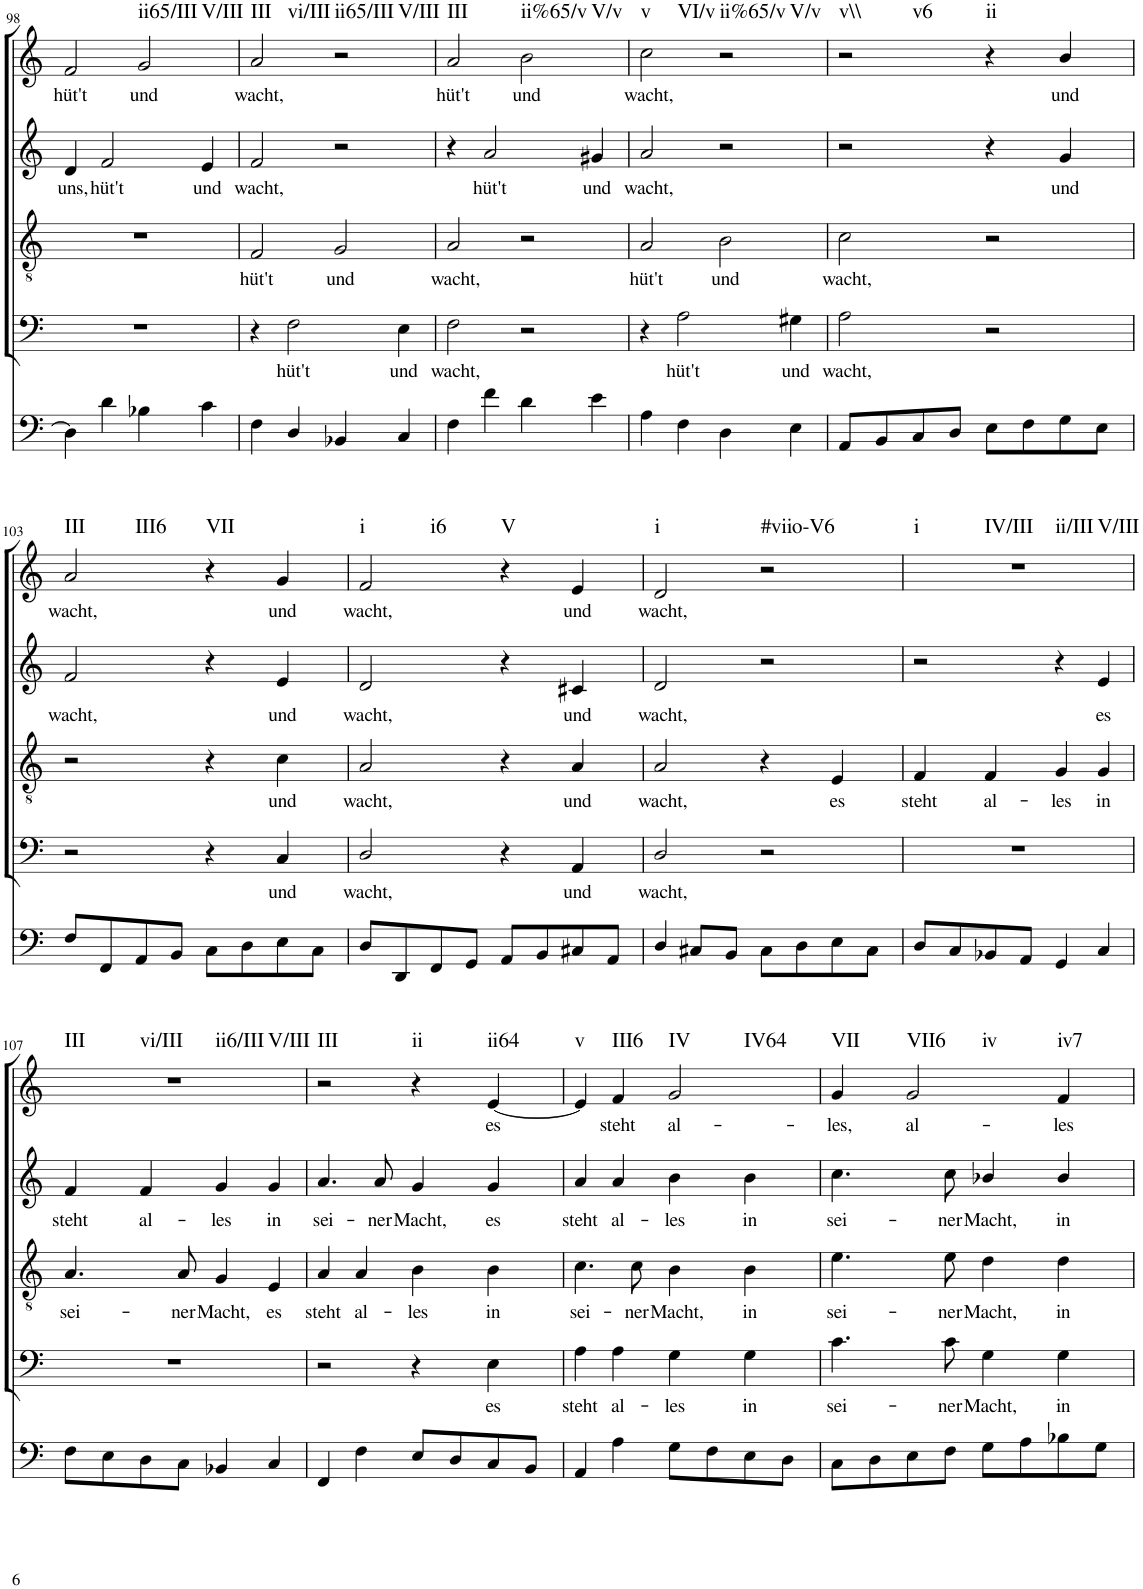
**kern	**kern	**text	**kern	**text	**kern	**text	**kern	**text	**harte
*part5	*part4	*part4	*part3	*part3	*part2	*part2	*part1	*part1	*part1
*staff5	*staff4	*staff4	*staff3	*staff3	*staff2	*staff2	*staff1	*staff1	*
*I"Continuo	*I"Bass	*	*I"Tenor	*	*I"Soprano II	*	*I"Soprano I	*	*
!!LO:PB:g=z
*clefF4	*clefF4	*	*clefGv2	*	*clefG2	*	*clefG2	*	*
*k[]	*k[]	*	*k[]	*	*k[]	*	*k[]	*	*
*M4/4	*M4/4	*	*M4/4	*	*M4/4	*	*M4/4	*	*
=98	=98	=98	=98	=98	=98	=98	=98	=98	=98
!	!	!	!	!	!	!LO:LY:b	!	!LO:LY:b	!
4D\]	1r	.	1r	.	4d/	uns,	2f/	hüt't	.
!	!	!	!	!	!	!LO:LY:b	!	!	!
4d\	.	.	.	.	2f/	hüt't	.	.	.
!	!	!	!	!	!	!	!	!LO:LY:b	!LO:H:n=1:kt=ii65/III
!	!	!	!	!	!	!	!	!	!LO:H:n=2:kt=V/III
4B-X\	.	.	.	.	.	.	2g/	und	N N
!	!	!	!	!	!	!LO:LY:b	!	!	!
4c\	.	.	.	.	4e/	und	.	.	.
=99	=99	=99	=99	=99	=99	=99	=99	=99	=99
!	!	!	!	!LO:LY:b	!	!LO:LY:b	!	!LO:LY:b	!LO:H:n=1:kt=III
!	!	!	!	!	!	!	!	!	!LO:H:n=2:kt=vi/III
4F\	4r	.	2F/	hüt't	2f/	wacht,	2a/	wacht,	N N
!	!	!LO:LY:b	!	!	!	!	!	!	!
4D/	2F\	hüt't	.	.	.	.	.	.	.
!	!	!	!	!LO:LY:b	!	!	!	!	!LO:H:n=1:kt=ii65/III
!	!	!	!	!	!	!	!	!	!LO:H:n=2:kt=V/III
4BB-X/	.	.	2G/	und	2r	.	2r	.	N N
!	!	!LO:LY:b	!	!	!	!	!	!	!
4C/	4E\	und	.	.	.	.	.	.	.
=100	=100	=100	=100	=100	=100	=100	=100	=100	=100
!	!	!LO:LY:b	!	!LO:LY:b	!	!	!	!LO:LY:b	!LO:H:kt=III
4F\	2F\	wacht,	2A/	wacht,	4r	.	2a/	hüt't	N
!	!	!	!	!	!	!LO:LY:b	!	!	!
4f\	.	.	.	.	2a/	hüt't	.	.	.
!	!	!	!	!	!	!	!	!LO:LY:b	!LO:H:n=1:kt=ii%65/v
!	!	!	!	!	!	!	!	!	!LO:H:n=2:kt=V/v
4d\	2r	.	2r	.	.	.	2b\	und	N N
!	!	!	!	!	!	!LO:LY:b	!	!	!
4e\	.	.	.	.	4g#X/	und	.	.	.
=101	=101	=101	=101	=101	=101	=101	=101	=101	=101
!	!	!	!	!LO:LY:b	!	!LO:LY:b	!	!LO:LY:b	!LO:H:n=1:kt=v
!	!	!	!	!	!	!	!	!	!LO:H:n=2:kt=VI/v
4A\	4r	.	2A/	hüt't	2a/	wacht,	2cc\	wacht,	N N
!	!	!LO:LY:b	!	!	!	!	!	!	!
4F\	2A\	hüt't	.	.	.	.	.	.	.
!	!	!	!	!LO:LY:b	!	!	!	!	!LO:H:n=1:kt=ii%65/v
!	!	!	!	!	!	!	!	!	!LO:H:n=2:kt=V/v
4D\	.	.	2B\	und	2r	.	2r	.	N N
!	!	!LO:LY:b	!	!	!	!	!	!	!
4E\	4G#X\	und	.	.	.	.	.	.	.
=102	=102	=102	=102	=102	=102	=102	=102	=102	=102
!	!	!LO:LY:b	!	!LO:LY:b	!	!	!	!	!LO:H:n=1:kt=v\\
!	!	!	!	!	!	!	!	!	!LO:H:n=2:kt=v6
8AA/L	2A\	wacht,	2c\	wacht,	2r	.	2r	.	N N
8BB/	.	.	.	.	.	.	.	.	.
8C/	.	.	.	.	.	.	.	.	.
8D/J	.	.	.	.	.	.	.	.	.
!	!	!	!	!	!	!	!	!	!LO:H:kt=ii
8E\L	2r	.	2r	.	4r	.	4r	.	N
8F\	.	.	.	.	.	.	.	.	.
!	!	!	!	!	!	!LO:LY:b	!	!LO:LY:b	!
8G\	.	.	.	.	4g/	und	4b/	und	.
8E\J	.	.	.	.	.	.	.	.	.
!!LO:LB:g=z
=103	=103	=103	=103	=103	=103	=103	=103	=103	=103
!	!	!	!	!	!	!LO:LY:b	!	!LO:LY:b	!LO:H:n=1:kt=III
!	!	!	!	!	!	!	!	!	!LO:H:n=2:kt=III6
8F/L	2r	.	2r	.	2f/	wacht,	2a/	wacht,	N N
8FF/	.	.	.	.	.	.	.	.	.
8AA/	.	.	.	.	.	.	.	.	.
8BB/J	.	.	.	.	.	.	.	.	.
!	!	!	!	!	!	!	!	!	!LO:H:kt=VII
8C\L	4r	.	4r	.	4r	.	4r	.	N
8D\	.	.	.	.	.	.	.	.	.
!	!	!LO:LY:b	!	!LO:LY:b	!	!LO:LY:b	!	!LO:LY:b	!
8E\	4C/	und	4c\	und	4e/	und	4g/	und	.
8C\J	.	.	.	.	.	.	.	.	.
=104	=104	=104	=104	=104	=104	=104	=104	=104	=104
!	!	!LO:LY:b	!	!LO:LY:b	!	!LO:LY:b	!	!LO:LY:b	!LO:H:n=1:kt=i
!	!	!	!	!	!	!	!	!	!LO:H:n=2:kt=i6
8D/L	2D/	wacht,	2A/	wacht,	2d/	wacht,	2f/	wacht,	N N
8DD/	.	.	.	.	.	.	.	.	.
8FF/	.	.	.	.	.	.	.	.	.
8GG/J	.	.	.	.	.	.	.	.	.
!	!	!	!	!	!	!	!	!	!LO:H:kt=V
8AA/L	4r	.	4r	.	4r	.	4r	.	N
8BB/	.	.	.	.	.	.	.	.	.
!	!	!LO:LY:b	!	!LO:LY:b	!	!LO:LY:b	!	!LO:LY:b	!
8C#X/	4AA/	und	4A/	und	4c#X/	und	4e/	und	.
8AA/J	.	.	.	.	.	.	.	.	.
=105	=105	=105	=105	=105	=105	=105	=105	=105	=105
!	!	!LO:LY:b	!	!LO:LY:b	!	!LO:LY:b	!	!LO:LY:b	!LO:H:kt=i
4D/	2D/	wacht,	2A/	wacht,	2d/	wacht,	2d/	wacht,	N
8C#X/L	.	.	.	.	.	.	.	.	.
8BB/J	.	.	.	.	.	.	.	.	.
!	!	!	!	!	!	!	!	!	!LO:H:kt=#viio-V6
8C#\L	2r	.	4r	.	2r	.	2r	.	N
8D\	.	.	.	.	.	.	.	.	.
!	!	!	!	!LO:LY:b	!	!	!	!	!
8E\	.	.	4E/	es	.	.	.	.	.
8C#\J	.	.	.	.	.	.	.	.	.
=106	=106	=106	=106	=106	=106	=106	=106	=106	=106
!	!	!	!	!LO:LY:b	!	!	!	!	!LO:H:n=1:kt=i
!	!	!	!	!	!	!	!	!	!LO:H:n=2:kt=IV/III
!	!	!	!	!	!	!	!	!	!LO:H:n=3:kt=ii/III
!	!	!	!	!	!	!	!	!	!LO:H:n=4:kt=V/III
8D/L	1r	.	4F/	steht	2r	.	1r	.	N N N N
8C/	.	.	.	.	.	.	.	.	.
!	!	!	!	!LO:LY:b	!	!	!	!	!
8BB-X/	.	.	4F/	al-	.	.	.	.	.
8AA/J	.	.	.	.	.	.	.	.	.
!	!	!	!	!LO:LY:b	!	!	!	!	!
4GG/	.	.	4G/	les	4r	.	.	.	.
!	!	!	!	!LO:LY:b	!	!LO:LY:b	!	!	!
4C/	.	.	4G/	in	4e/	es	.	.	.
!!LO:LB:g=z
=107	=107	=107	=107	=107	=107	=107	=107	=107	=107
!	!	!	!	!LO:LY:b	!	!LO:LY:b	!	!	!LO:H:n=1:kt=III
!	!	!	!	!	!	!	!	!	!LO:H:n=2:kt=vi/III
!	!	!	!	!	!	!	!	!	!LO:H:n=3:kt=ii6/III
!	!	!	!	!	!	!	!	!	!LO:H:n=4:kt=V/III
8F\L	1r	.	4.A/	sei-	4f/	steht	1r	.	N N N N
8E\	.	.	.	.	.	.	.	.	.
!	!	!	!	!	!	!LO:LY:b	!	!	!
8D\	.	.	.	.	4f/	al-	.	.	.
!	!	!	!	!LO:LY:b	!	!	!	!	!
8C\J	.	.	8A/	ner	.	.	.	.	.
!	!	!	!	!LO:LY:b	!	!LO:LY:b	!	!	!
4BB-X/	.	.	4G/	Macht,	4g/	les	.	.	.
!	!	!	!	!LO:LY:b	!	!LO:LY:b	!	!	!
4C/	.	.	4E/	es	4g/	in	.	.	.
=108	=108	=108	=108	=108	=108	=108	=108	=108	=108
!	!	!	!	!LO:LY:b	!	!LO:LY:b	!	!	!LO:H:kt=III
4FF/	2r	.	4A/	steht	4.a/	sei-	2r	.	N
!	!	!	!	!LO:LY:b	!	!	!	!	!
4F\	.	.	4A/	al-	.	.	.	.	.
!	!	!	!	!	!	!LO:LY:b	!	!	!
.	.	.	.	.	8a/	ner	.	.	.
!	!	!	!	!LO:LY:b	!	!LO:LY:b	!	!	!LO:H:kt=ii
8E/L	4r	.	4B\	les	4g/	Macht,	4r	.	N
8D/	.	.	.	.	.	.	.	.	.
!	!	!LO:LY:b	!	!LO:LY:b	!	!LO:LY:b	!	!LO:LY:b	!LO:H:kt=ii64
8C/	4E\	es	4B\	in	4g/	es	[4e/	es	N
8BB/J	.	.	.	.	.	.	.	.	.
=109	=109	=109	=109	=109	=109	=109	=109	=109	=109
!	!	!LO:LY:b	!	!LO:LY:b	!	!LO:LY:b	!	!	!LO:H:kt=v
4AA/	4A\	steht	4.c\	sei-	4a/	steht	4e/]	.	N
!	!	!LO:LY:b	!	!	!	!LO:LY:b	!	!LO:LY:b	!LO:H:kt=III6
4A\	4A\	al-	.	.	4a/	al-	4f/	steht	N
!	!	!	!	!LO:LY:b	!	!	!	!	!
.	.	.	8c\	ner	.	.	.	.	.
!	!	!LO:LY:b	!	!LO:LY:b	!	!LO:LY:b	!	!LO:LY:b	!LO:H:n=1:kt=IV
!	!	!	!	!	!	!	!	!	!LO:H:n=2:kt=IV64
8G\L	4G\	les	4B\	Macht,	4b\	les	2g/	al-	N N
8F\	.	.	.	.	.	.	.	.	.
!	!	!LO:LY:b	!	!LO:LY:b	!	!LO:LY:b	!	!	!
8E\	4G\	in	4B\	in	4b\	in	.	.	.
8D\J	.	.	.	.	.	.	.	.	.
=110	=110	=110	=110	=110	=110	=110	=110	=110	=110
!	!	!LO:LY:b	!	!LO:LY:b	!	!LO:LY:b	!	!LO:LY:b	!LO:H:kt=VII
8C\L	4.c\	sei-	4.e\	sei-	4.cc\	sei-	4g/	les,	N
8D\	.	.	.	.	.	.	.	.	.
!	!	!	!	!	!	!	!	!LO:LY:b	!LO:H:n=1:kt=VII6
!	!	!	!	!	!	!	!	!	!LO:H:n=2:kt=iv
8E\	.	.	.	.	.	.	2g/	al-	N N
!	!	!LO:LY:b	!	!LO:LY:b	!	!LO:LY:b	!	!	!
8F\J	8c\	ner	8e\	ner	8cc\	ner	.	.	.
!	!	!LO:LY:b	!	!LO:LY:b	!	!LO:LY:b	!	!	!
8G\L	4G\	Macht,	4d\	Macht,	4b-X/	Macht,	.	.	.
8A\	.	.	.	.	.	.	.	.	.
!	!	!LO:LY:b	!	!LO:LY:b	!	!LO:LY:b	!	!LO:LY:b	!LO:H:kt=iv7
8B-X\	4G\	in	4d\	in	4b-/	in	4f/	les	N
8G\J	.	.	.	.	.	.	.	.	.
=	=	=	=	=	=	=	=	=	=
*-	*-	*-	*-	*-	*-	*-	*-	*-	*-
